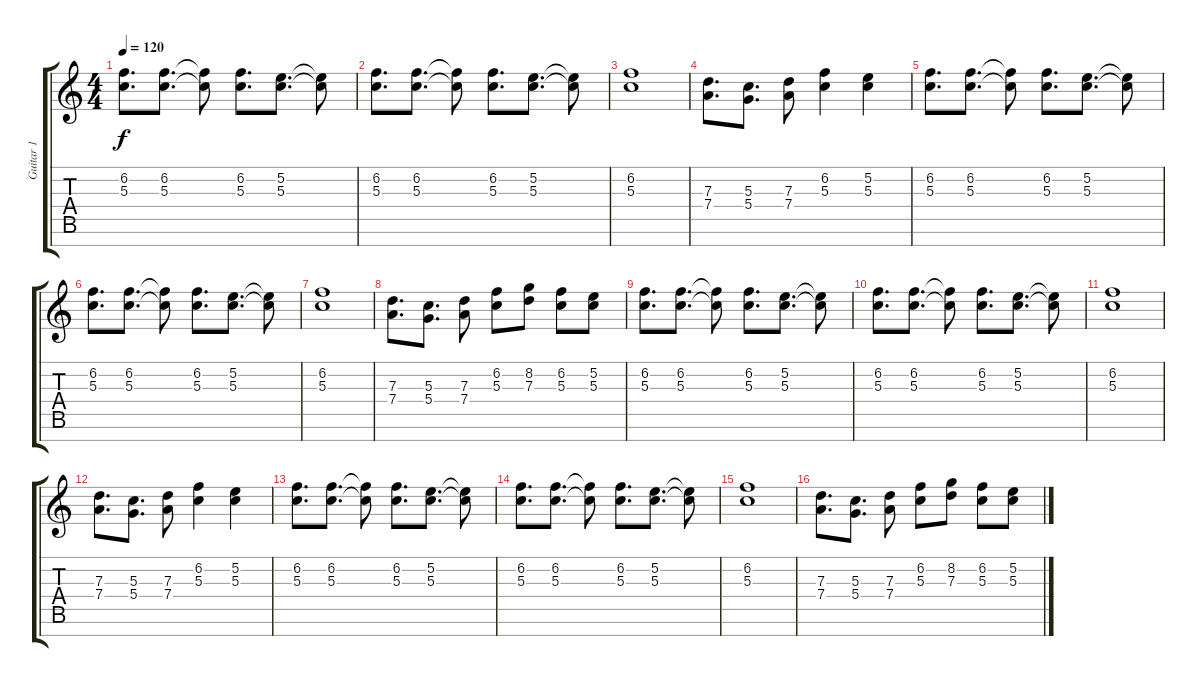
\track ("Guitar 1" "Guitar 1") {instrument overdrivenguitar}
\staff {score tabs}
\tuning (E4 B3 G3 D3 A2 E2 B1) {hide}
\ts (4 4)
\tempo 120
\clef g2
\ks c
(6.2 5.3).8{d dy f} (6.2 5.3).8{d} (6.2{t} 5.3{t}).8 (6.2 5.3).8{d} (5.2 5.3).8{d} (5.2{t} 5.3{t}).8 |
(6.2 5.3).8{d} (6.2 5.3).8{d} (6.2{t} 5.3{t}).8 (6.2 5.3).8{d} (5.2 5.3).8{d} (5.2{t} 5.3{t}).8 |
(6.2 5.3).1 |
(7.3 7.4).8{d} (5.3 5.4).8{d} (7.3 7.4).8 (6.2 5.3).4 (5.2 5.3).4 |
(6.2 5.3).8{d} (6.2 5.3).8{d} (6.2{t} 5.3{t}).8 (6.2 5.3).8{d} (5.2 5.3).8{d} (5.2{t} 5.3{t}).8 |
(6.2 5.3).8{d} (6.2 5.3).8{d} (6.2{t} 5.3{t}).8 (6.2 5.3).8{d} (5.2 5.3).8{d} (5.2{t} 5.3{t}).8 |
(6.2 5.3).1 |
(7.3 7.4).8{d} (5.3 5.4).8{d} (7.3 7.4).8 (6.2 5.3).8 (8.2 7.3).8 (6.2 5.3).8 (5.2 5.3).8 |
(6.2 5.3).8{d} (6.2 5.3).8{d} (6.2{t} 5.3{t}).8 (6.2 5.3).8{d} (5.2 5.3).8{d} (5.2{t} 5.3{t}).8 |
(6.2 5.3).8{d} (6.2 5.3).8{d} (6.2{t} 5.3{t}).8 (6.2 5.3).8{d} (5.2 5.3).8{d} (5.2{t} 5.3{t}).8 |
(6.2 5.3).1 |
(7.3 7.4).8{d} (5.3 5.4).8{d} (7.3 7.4).8 (6.2 5.3).4 (5.2 5.3).4 |
(6.2 5.3).8{d} (6.2 5.3).8{d} (6.2{t} 5.3{t}).8 (6.2 5.3).8{d} (5.2 5.3).8{d} (5.2{t} 5.3{t}).8 |
(6.2 5.3).8{d} (6.2 5.3).8{d} (6.2{t} 5.3{t}).8 (6.2 5.3).8{d} (5.2 5.3).8{d} (5.2{t} 5.3{t}).8 |
(6.2 5.3).1 |
(7.3 7.4).8{d} (5.3 5.4).8{d} (7.3 7.4).8 (6.2 5.3).8 (8.2 7.3).8 (6.2 5.3).8 (5.2 5.3).8
